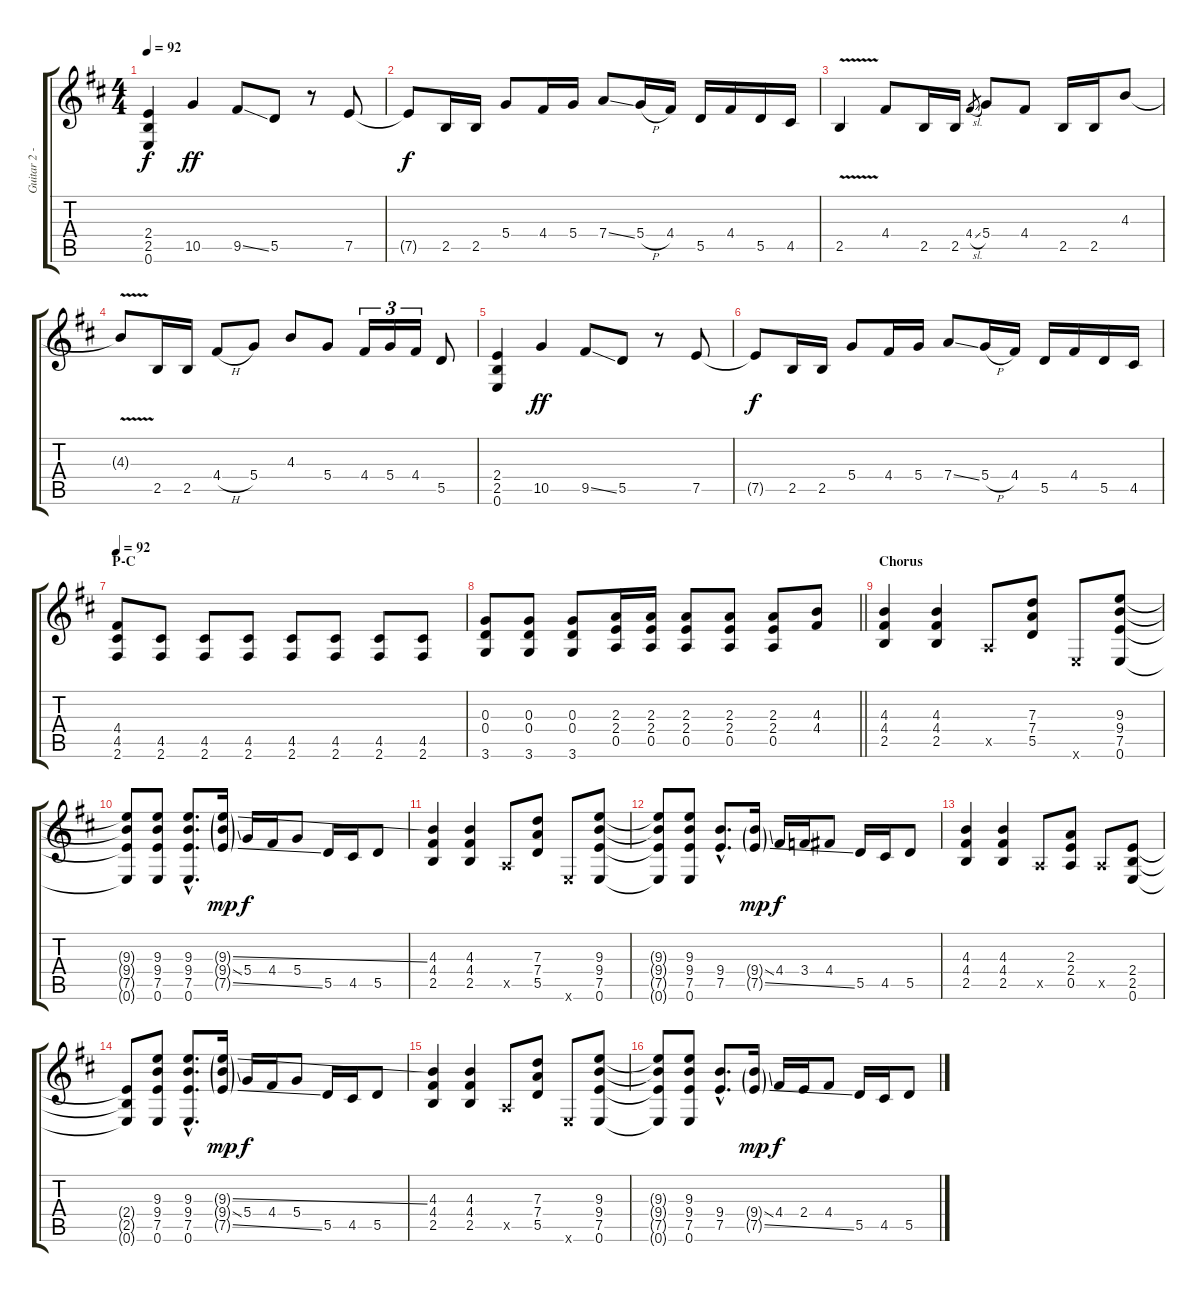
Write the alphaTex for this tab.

\track ("Guitar 2 - Chris Caffery" "Guitar 2 -") {instrument distortionguitar}
\staff {score tabs}
\tuning (E4 B3 G3 D3 A2 E2) {hide}
\ts (4 4)
\tempo 92
\clef g2
\ks d
(2.4 2.5 0.6).4{dy f} 10.5.4{dy ff} 9.5{ss}.8 5.5.8 r.8 7.5.8 |
7.5{t}.8{dy f} 2.5.16 2.5.16 5.4.8 4.4.16 5.4.16 7.4{ss}.8 5.4{h}.16 4.4.16 5.5.16 4.4.16 5.5.16 4.5.16 |
2.5{v}.4 4.4.8 2.5.16 2.5.16 4.4{sl}.8{gr} 5.4.8 4.4.8 2.5.16 2.5.16 4.3.8 |
4.3{v t}.8 2.5.16 2.5.16 4.4{h}.8 5.4.8 4.3.8 5.4.8 4.4.16{tu (3 2)} 5.4.16{tu (3 2)} 4.4.16{tu (3 2)} 5.5.8 |
(2.4 2.5 0.6).4 10.5.4{dy ff} 9.5{ss}.8 5.5.8 r.8 7.5.8 |
7.5{t}.8{dy f} 2.5.16 2.5.16 5.4.8 4.4.16 5.4.16 7.4{ss}.8 5.4{h}.16 4.4.16 5.5.16 4.4.16 5.5.16 4.5.16 |
\section ("" "P-C")
\tempo 92
(4.4 4.5 2.6).8 (4.5 2.6).8 (4.5 2.6).8 (4.5 2.6).8 (4.5 2.6).8 (4.5 2.6).8 (4.5 2.6).8 (4.5 2.6).8 |
\barLineRight lightlight
(0.3 0.4 3.6).8 (0.3 0.4 3.6).8 (0.3 0.4 3.6).8 (2.3 2.4 0.5).16 (2.3 2.4 0.5).16 (2.3 2.4 0.5).8 (2.3 2.4 0.5).8 (2.3 2.4 0.5).8 (4.3 4.4).8 |
\section ("" "Chorus")
(4.3 4.4 2.5).4 (4.3 4.4 2.5).4 0.5{x}.8 (7.3 7.4 5.5).8 0.6{x}.8 (9.3 9.4 7.5 0.6).8 |
(9.3{t} 9.4{t} 7.5{t} 0.6{t}).8 (9.3 9.4 7.5 0.6).8 (9.3{hac} 9.4{hac} 7.5{hac} 0.6{hac}).8{d} (9.3{ss g} 9.4{ss g} 7.5{ss g}).16{dy mp} 5.4.16{dy f} 4.4.16 5.4.8 5.5.16 4.5.16 5.5.8 |
(4.3 4.4 2.5).4 (4.3 4.4 2.5).4 0.5{x}.8 (7.3 7.4 5.5).8 0.6{x}.8 (9.3 9.4 7.5 0.6).8 |
(9.3{t} 9.4{t} 7.5{t} 0.6{t}).8 (9.3 9.4 7.5 0.6).8 (9.4{hac} 7.5{hac}).8{d} (9.4{ss g} 7.5{ss g}).16{dy mp} 4.4.16{dy f} 3.4.16 4.4.8 5.5.16 4.5.16 5.5.8 |
(4.3 4.4 2.5).4 (4.3 4.4 2.5).4 0.5{x}.8 (2.3 2.4 0.5).8 0.5{x}.8 (2.4 2.5 0.6).8 |
(2.4{t} 2.5{t} 0.6{t}).8 (9.3 9.4 7.5 0.6).8 (9.3{hac} 9.4{hac} 7.5{hac} 0.6{hac}).8{d} (9.3{ss g} 9.4{ss g} 7.5{ss g}).16{dy mp} 5.4.16{dy f} 4.4.16 5.4.8 5.5.16 4.5.16 5.5.8 |
(4.3 4.4 2.5).4 (4.3 4.4 2.5).4 0.5{x}.8 (7.3 7.4 5.5).8 0.6{x}.8 (9.3 9.4 7.5 0.6).8 |
(9.3{t} 9.4{t} 7.5{t} 0.6{t}).8 (9.3 9.4 7.5 0.6).8 (9.4{hac} 7.5{hac}).8{d} (9.4{ss g} 7.5{ss g}).16{dy mp} 4.4.16{dy f} 2.4.16 4.4.8 5.5.16 4.5.16 5.5.8
